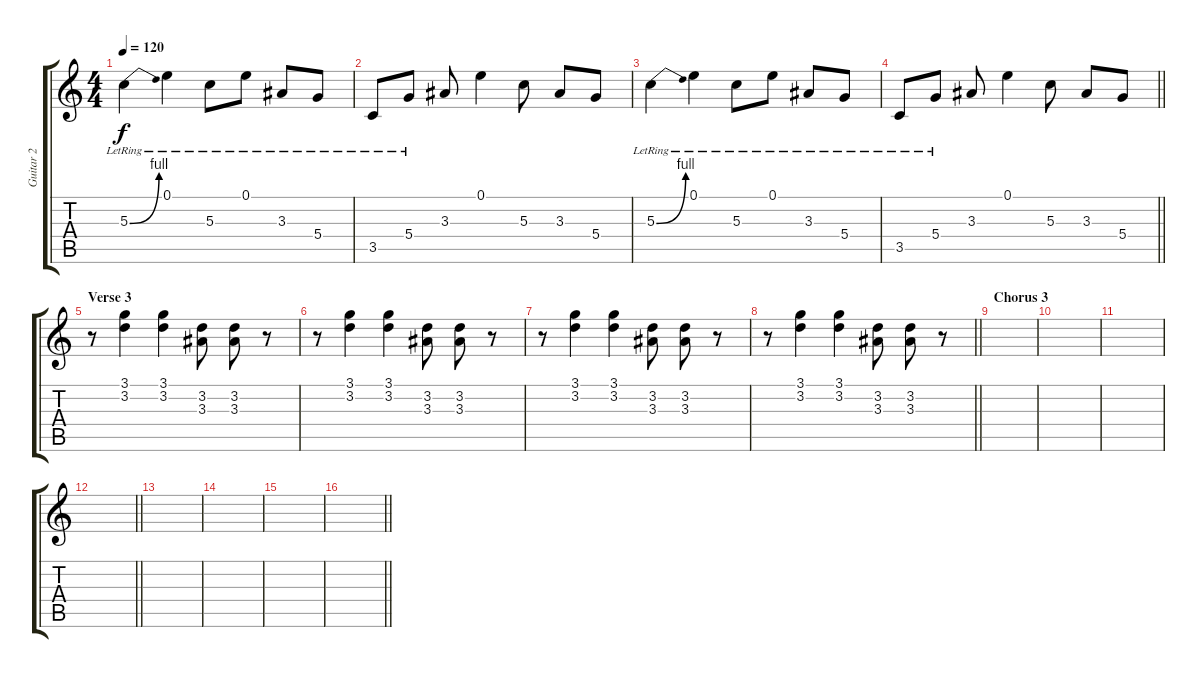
\track ("Guitar 2" "Guitar 2") {instrument distortionguitar}
\staff {score tabs}
\tuning (E4 B3 G3 D3 A2 E2) {hide}
\ts (4 4)
\tempo 120
\clef g2
\ks c
5.3{be (bend 0 0 60 4) lr}.4{dy f} 0.1{lr}.4 5.3{lr}.8 0.1{lr}.8 3.3{lr}.8 5.4{lr}.8 |
3.5{lr}.8 5.4{lr}.8 3.3.8 0.1.4 5.3.8 3.3.8 5.4.8 |
5.3{be (bend 0 0 60 4) lr}.4 0.1{lr}.4 5.3{lr}.8 0.1{lr}.8 3.3{lr}.8 5.4{lr}.8 |
\barLineRight lightlight
3.5{lr}.8 5.4{lr}.8 3.3.8 0.1.4 5.3.8 3.3.8 5.4.8 |
\section ("" "Verse 3")
r.8{volume 13} (3.1 3.2).4 (3.1 3.2).4 (3.2 3.3).8 (3.2 3.3).8 r.8 |
r.8 (3.1 3.2).4 (3.1 3.2).4 (3.2 3.3).8 (3.2 3.3).8 r.8 |
r.8 (3.1 3.2).4 (3.1 3.2).4 (3.2 3.3).8 (3.2 3.3).8 r.8 |
\barLineRight lightlight
r.8 (3.1 3.2).4 (3.1 3.2).4 (3.2 3.3).8 (3.2 3.3).8 r.8 |
\section ("" "Chorus 3")
|
|
|
\barLineRight lightlight
|
|
|
|
\barLineRight lightlight
